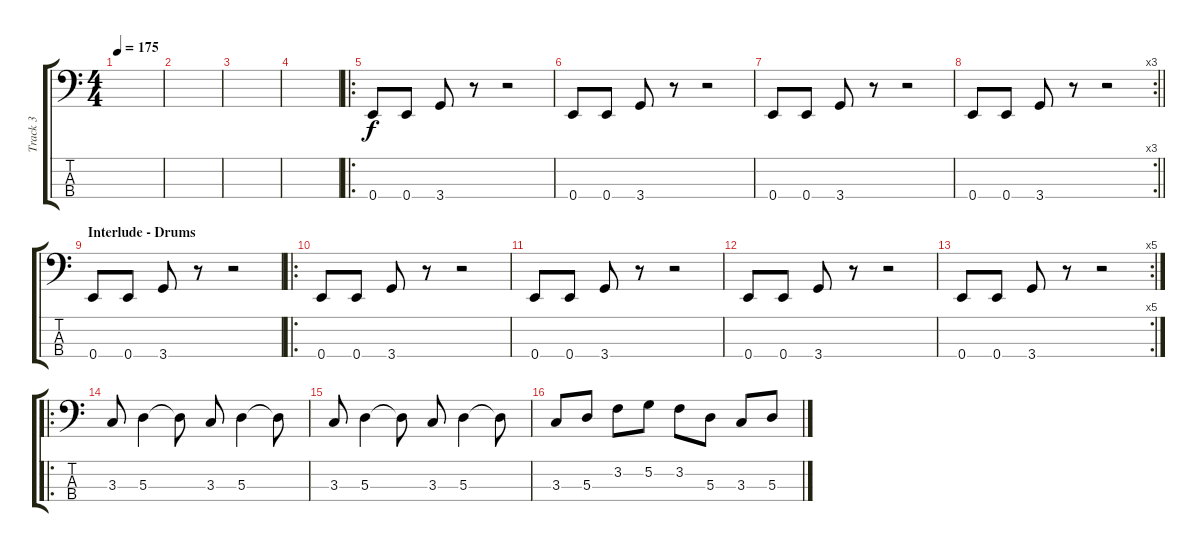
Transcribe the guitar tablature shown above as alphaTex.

\track ("Track 3" "Track 3") {instrument electricbasspick}
\staff {score tabs}
\tuning (G2 D2 A1 E1) {hide}
\ts (4 4)
\tempo 175
\clef f4
\ks c
|
|
|
|
\ro
0.4.8 0.4.8 3.4.8 r.8 r.2 |
0.4.8 0.4.8 3.4.8 r.8 r.2 |
0.4.8 0.4.8 3.4.8 r.8 r.2 |
\rc 3
\barLineRight lightlight
0.4.8 0.4.8 3.4.8 r.8 r.2 |
\section ("" "Interlude - Drums")
0.4.8 0.4.8 3.4.8 r.8 r.2 |
\ro
0.4.8 0.4.8 3.4.8 r.8 r.2 |
0.4.8 0.4.8 3.4.8 r.8 r.2 |
0.4.8 0.4.8 3.4.8 r.8 r.2 |
\rc 5
0.4.8 0.4.8 3.4.8 r.8 r.2 |
\ro
3.3.8 5.3.4 5.3{t}.8 3.3.8 5.3.4 5.3{t}.8 |
3.3.8 5.3.4 5.3{t}.8 3.3.8 5.3.4 5.3{t}.8 |
3.3.8 5.3.8 3.2.8 5.2.8 3.2.8 5.3.8 3.3.8 5.3.8
